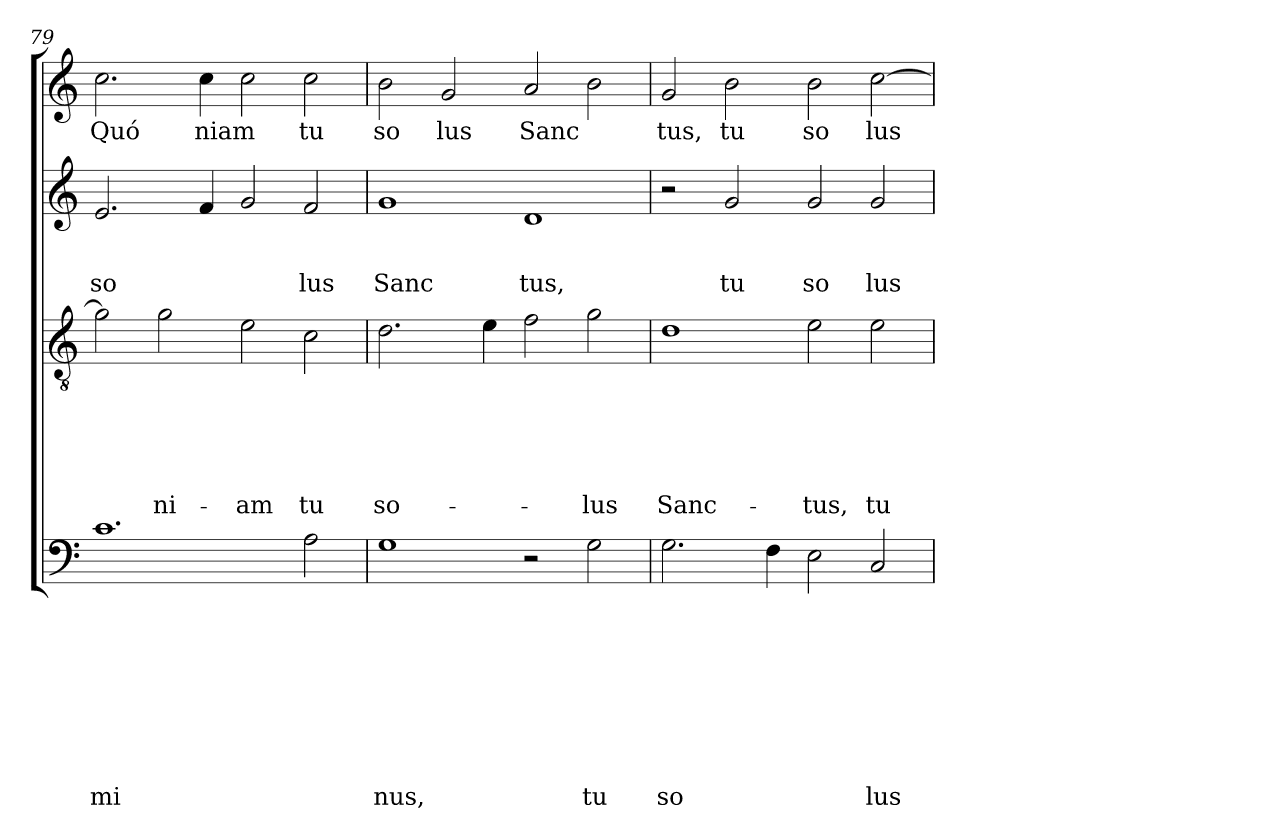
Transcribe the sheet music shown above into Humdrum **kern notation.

**kern	**text	**text	**text	**text	**text	**text	**text	**text	**text	**kern	**text	**text	**text	**text	**text	**text	**kern	**text	**text	**text	**kern	**text
*part4	*part4	*part4	*part4	*part4	*part4	*part4	*part4	*part4	*part4	*part3	*part3	*part3	*part3	*part3	*part3	*part3	*part2	*part2	*part2	*part2	*part1	*part1
*staff4	*staff4	*staff4	*staff4	*staff4	*staff4	*staff4	*staff4	*staff4	*staff4	*staff3	*staff3	*staff3	*staff3	*staff3	*staff3	*staff3	*staff2	*staff2	*staff2	*staff2	*staff1	*staff1
*clefF4	*	*	*	*	*	*	*	*	*	*clefGv2	*	*	*	*	*	*	*clefG2	*	*	*	*clefG2	*
*k[]	*	*	*	*	*	*	*	*	*	*k[]	*	*	*	*	*	*	*k[]	*	*	*	*k[]	*
*C:	*	*	*	*	*	*	*	*	*	*C:	*	*	*	*	*	*	*C:	*	*	*	*C:	*
=79	=79	=79	=79	=79	=79	=79	=79	=79	=79	=79	=79	=79	=79	=79	=79	=79	=79	=79	=79	=79	=79	=79
!	!	!	!	!	!	!	!	!	!LO:LY:b	!	!	!	!	!	!	!	!	!	!	!LO:LY:b	!	!LO:LY:b
1.c	.	.	.	.	.	.	.	.	mi	2g\]	.	.	.	.	.	.	2.e/	.	.	so	2.cc\	Quó
!	!	!	!	!	!	!	!	!	!	!	!	!	!	!	!	!LO:LY:b	!	!	!	!	!	!
.	.	.	.	.	.	.	.	.	.	2g\	.	.	.	.	.	-ni-	.	.	.	.	.	.
!	!	!	!	!	!	!	!	!	!	!	!	!	!	!	!	!	!	!	!	!	!	!LO:LY:b
.	.	.	.	.	.	.	.	.	.	.	.	.	.	.	.	.	4f/	.	.	.	4cc\	niam
!	!	!	!	!	!	!	!	!	!	!	!	!	!	!	!	!LO:LY:b	!	!	!	!	!	!
.	.	.	.	.	.	.	.	.	.	2e\	.	.	.	.	.	-am	2g/	.	.	.	2cc\	.
!	!	!	!	!	!	!	!	!	!	!	!	!	!	!	!	!LO:LY:b	!	!	!	!LO:LY:b	!	!LO:LY:b
2A\	.	.	.	.	.	.	.	.	.	2c\	.	.	.	.	.	tu	2f/	.	.	lus	2cc\	tu
=80	=80	=80	=80	=80	=80	=80	=80	=80	=80	=80	=80	=80	=80	=80	=80	=80	=80	=80	=80	=80	=80	=80
!	!	!	!	!	!	!	!	!	!LO:LY:b	!	!	!	!	!	!	!LO:LY:b	!	!	!	!LO:LY:b	!	!LO:LY:b
1G	.	.	.	.	.	.	.	.	nus,	2.d\	.	.	.	.	.	so-	1g	.	.	Sanc	2b\	so
!	!	!	!	!	!	!	!	!	!	!	!	!	!	!	!	!	!	!	!	!	!	!LO:LY:b
.	.	.	.	.	.	.	.	.	.	.	.	.	.	.	.	.	.	.	.	.	2g/	lus
.	.	.	.	.	.	.	.	.	.	4e\	.	.	.	.	.	.	.	.	.	.	.	.
!	!	!	!	!	!	!	!	!	!	!	!	!	!	!	!	!	!	!	!	!LO:LY:b	!	!LO:LY:b
2r	.	.	.	.	.	.	.	.	.	2f\	.	.	.	.	.	.	1d	.	.	tus,	2a/	Sanc
!	!	!	!	!	!	!	!	!	!LO:LY:b	!	!	!	!	!	!	!LO:LY:b	!	!	!	!	!	!
2G\	.	.	.	.	.	.	.	.	tu	2g\	.	.	.	.	.	-lus	.	.	.	.	2b\	.
=81	=81	=81	=81	=81	=81	=81	=81	=81	=81	=81	=81	=81	=81	=81	=81	=81	=81	=81	=81	=81	=81	=81
!	!	!	!	!	!	!	!	!	!LO:LY:b	!	!	!	!	!	!	!LO:LY:b	!	!	!	!	!	!LO:LY:b
2.G\	.	.	.	.	.	.	.	.	so	1d	.	.	.	.	.	Sanc-	2r	.	.	.	2g/	tus,
!	!	!	!	!	!	!	!	!	!	!	!	!	!	!	!	!	!	!	!	!LO:LY:b	!	!LO:LY:b
.	.	.	.	.	.	.	.	.	.	.	.	.	.	.	.	.	2g/	.	.	tu	2b\	tu
4F\	.	.	.	.	.	.	.	.	.	.	.	.	.	.	.	.	.	.	.	.	.	.
!	!	!	!	!	!	!	!	!	!	!	!	!	!	!	!	!LO:LY:b	!	!	!	!LO:LY:b	!	!LO:LY:b
2E\	.	.	.	.	.	.	.	.	.	2e\	.	.	.	.	.	-tus,	2g/	.	.	so	2b\	so
!	!	!	!	!	!	!	!	!	!LO:LY:b	!	!	!	!	!	!	!LO:LY:b	!	!	!	!LO:LY:b	!	!LO:LY:b
2C/	.	.	.	.	.	.	.	.	lus	2e\	.	.	.	.	.	tu	2g/	.	.	lus	[>2cc\	lus
=	=	=	=	=	=	=	=	=	=	=	=	=	=	=	=	=	=	=	=	=	=	=
*-	*-	*-	*-	*-	*-	*-	*-	*-	*-	*-	*-	*-	*-	*-	*-	*-	*-	*-	*-	*-	*-	*-
